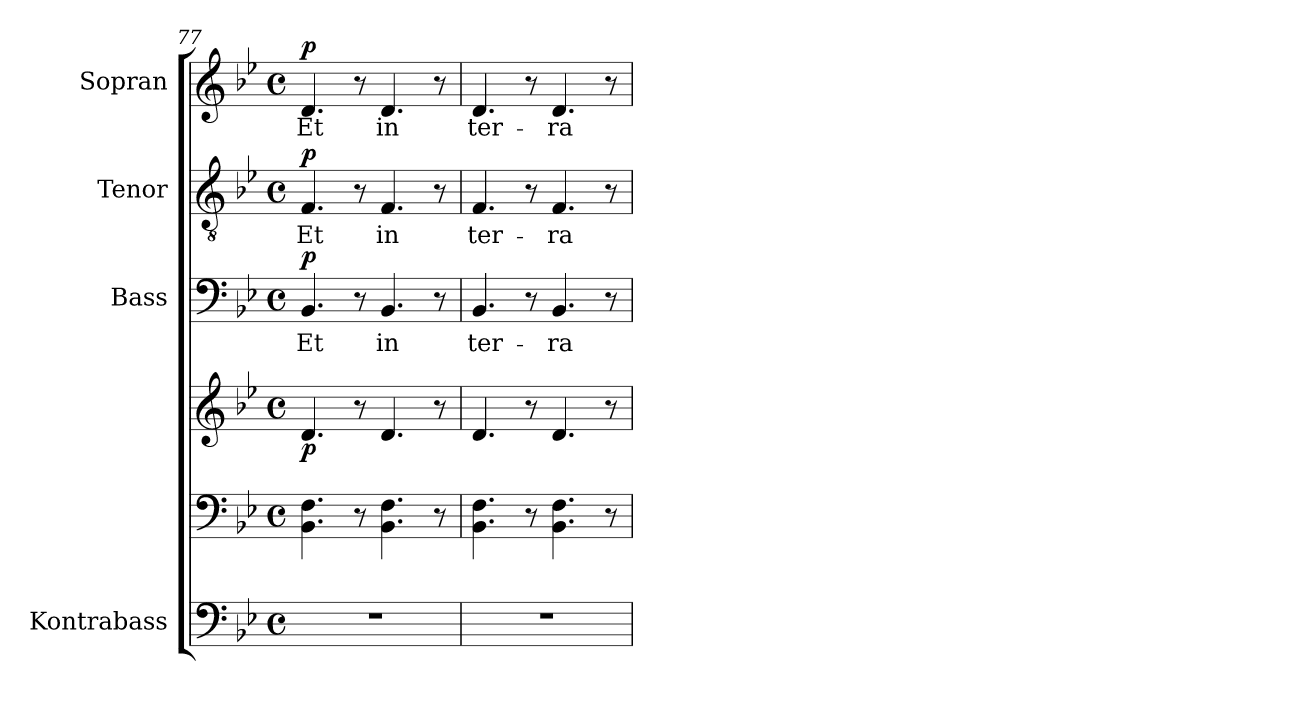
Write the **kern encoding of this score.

**kern	**kern	**kern	**dynam	**kern	**text	**dynam	**kern	**text	**dynam	**kern	**text	**dynam
*part5	*part4	*part4	*part4	*part3	*part3	*part3	*part2	*part2	*part2	*part1	*part1	*part1
*staff6	*staff5	*staff4	*staff4/5	*staff3	*staff3	*staff3	*staff2	*staff2	*staff2	*staff1	*staff1	*staff1
*I"Kontrabass	*	*	*	*I"Bass	*	*	*I"Tenor	*	*	*I"Sopran	*	*
*I'Kb.	*	*	*	*I'B.	*	*	*I'T.	*	*	*I'S.	*	*
*clefF4	*clefF4	*clefG2	*	*clefF4	*	*	*clefGv2	*	*	*clefG2	*	*
*ITrd7c12	*	*	*	*	*	*	*	*	*	*	*	*
*k[b-e-]	*k[b-e-]	*k[b-e-]	*	*k[b-e-]	*	*	*k[b-e-]	*	*	*k[b-e-]	*	*
*B-:	*B-:	*B-:	*	*B-:	*	*	*B-:	*	*	*B-:	*	*
*M4/4	*M4/4	*M4/4	*	*M4/4	*	*	*M4/4	*	*	*M4/4	*	*
*met(c)	*met(c)	*met(c)	*	*met(c)	*	*	*met(c)	*	*	*met(c)	*	*
=77	=77	=77	=77	=77	=77	=77	=77	=77	=77	=77	=77	=77
!	!	!	!LO:DY:b	!	!LO:LY:b	!LO:DY:a	!	!LO:LY:b	!LO:DY:a	!	!LO:LY:b	!LO:DY:a
1r	4.BB-\ 4.F\	4.d/	p	4.BB-/	Et	p	4.F/	Et	p	4.d/	Et	p
.	8r	8r	.	8r	.	.	8r	.	.	8r	.	.
!	!	!	!	!	!LO:LY:b	!	!	!LO:LY:b	!	!	!LO:LY:b	!
.	4.BB-\ 4.F\	4.d/	.	4.BB-/	in	.	4.F/	in	.	4.d/	in	.
.	8r	8r	.	8r	.	.	8r	.	.	8r	.	.
!!LO:LB:g=z
=78	=78	=78	=78	=78	=78	=78	=78	=78	=78	=78	=78	=78
!	!	!	!	!	!LO:LY:b	!	!	!LO:LY:b	!	!	!LO:LY:b	!
1r	4.BB-\ 4.F\	4.d/	.	4.BB-/	ter-	.	4.F/	ter-	.	4.d/	ter-	.
.	8r	8r	.	8r	.	.	8r	.	.	8r	.	.
!	!	!	!	!	!LO:LY:b	!	!	!LO:LY:b	!	!	!LO:LY:b	!
.	4.BB-\ 4.F\	4.d/	.	4.BB-/	-ra	.	4.F/	-ra	.	4.d/	-ra	.
.	8r	8r	.	8r	.	.	8r	.	.	8r	.	.
=	=	=	=	=	=	=	=	=	=	=	=	=
*-	*-	*-	*-	*-	*-	*-	*-	*-	*-	*-	*-	*-
